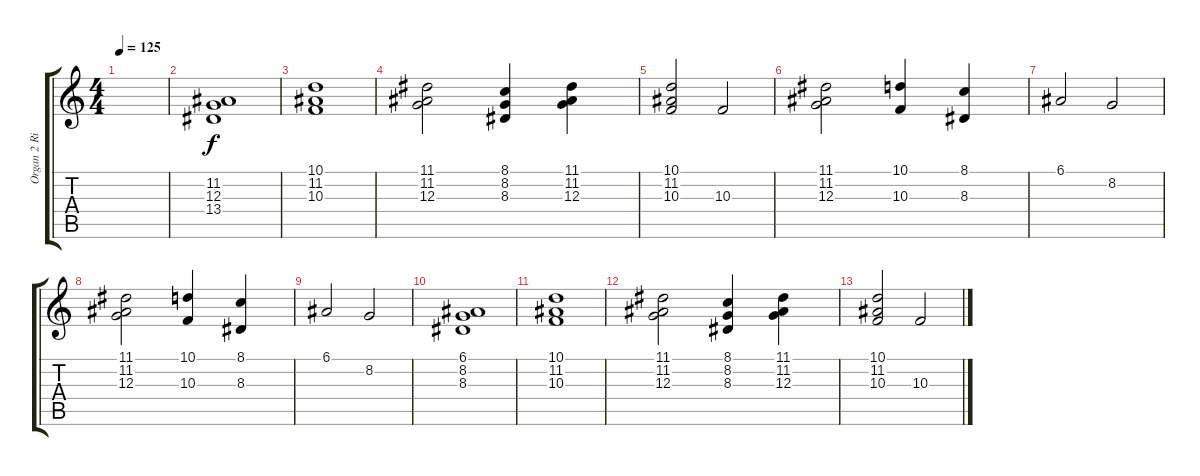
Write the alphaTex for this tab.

\track ("Organ 2 Right (Emerson)" "Organ 2 Ri") {instrument percussiveorgan}
\staff {score tabs}
\tuning (E4 B3 G3 D3 A2 E2) {hide}
\ts (4 4)
\tempo 125
\clef g2
\ks c
|
(11.2 12.3 13.4).1 |
(10.1 11.2 10.3).1 |
(11.1 11.2 12.3).2 (8.1 8.2 8.3).4 (11.1 11.2 12.3).4 |
(10.1 11.2 10.3).2 10.3.2 |
(11.1 11.2 12.3).2 (10.1 10.3).4 (8.1 8.3).4 |
6.1.2 8.2.2 |
(11.1 11.2 12.3).2 (10.1 10.3).4 (8.1 8.3).4 |
6.1.2 8.2.2 |
(6.1 8.2 8.3).1 |
(10.1 11.2 10.3).1 |
(11.1 11.2 12.3).2 (8.1 8.2 8.3).4 (11.1 11.2 12.3).4 |
(10.1 11.2 10.3).2 10.3.2
